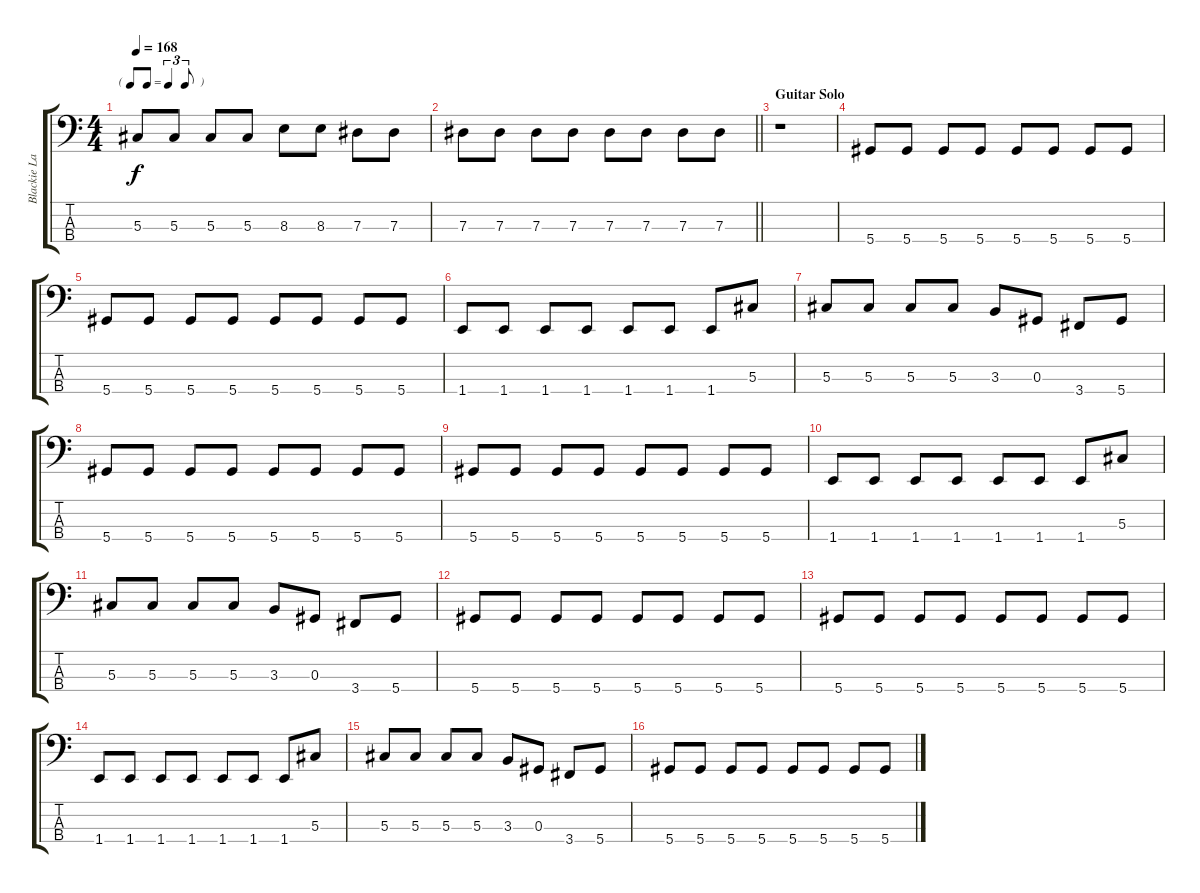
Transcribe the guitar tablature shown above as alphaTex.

\track ("Blackie Lawless (bass)" "Blackie La") {instrument electricbassfinger}
\staff {score tabs}
\tuning (Gb2 Db2 Ab1 Eb1) {hide}
\ts (4 4)
\tf triplet8th
\tempo 168
\clef f4
\ks c
5.3.8{dy f} 5.3.8 5.3.8 5.3.8 8.3.8 8.3.8 7.3.8 7.3.8 |
\barLineRight lightlight
7.3.8 7.3.8 7.3.8 7.3.8 7.3.8 7.3.8 7.3.8 7.3.8 |
\section ("" "Guitar Solo")
r.1 |
5.4.8 5.4.8 5.4.8 5.4.8 5.4.8 5.4.8 5.4.8 5.4.8 |
5.4.8 5.4.8 5.4.8 5.4.8 5.4.8 5.4.8 5.4.8 5.4.8 |
1.4.8 1.4.8 1.4.8 1.4.8 1.4.8 1.4.8 1.4.8 5.3.8 |
5.3.8 5.3.8 5.3.8 5.3.8 3.3.8 0.3.8 3.4.8 5.4.8 |
5.4.8 5.4.8 5.4.8 5.4.8 5.4.8 5.4.8 5.4.8 5.4.8 |
5.4.8 5.4.8 5.4.8 5.4.8 5.4.8 5.4.8 5.4.8 5.4.8 |
1.4.8 1.4.8 1.4.8 1.4.8 1.4.8 1.4.8 1.4.8 5.3.8 |
5.3.8 5.3.8 5.3.8 5.3.8 3.3.8 0.3.8 3.4.8 5.4.8 |
5.4.8 5.4.8 5.4.8 5.4.8 5.4.8 5.4.8 5.4.8 5.4.8 |
5.4.8 5.4.8 5.4.8 5.4.8 5.4.8 5.4.8 5.4.8 5.4.8 |
1.4.8 1.4.8 1.4.8 1.4.8 1.4.8 1.4.8 1.4.8 5.3.8 |
5.3.8 5.3.8 5.3.8 5.3.8 3.3.8 0.3.8 3.4.8 5.4.8 |
5.4.8 5.4.8 5.4.8 5.4.8 5.4.8 5.4.8 5.4.8 5.4.8
